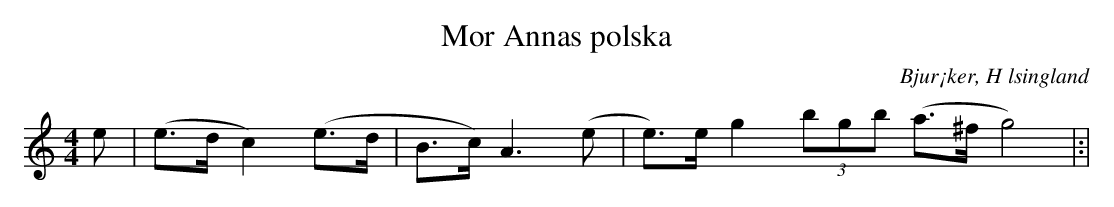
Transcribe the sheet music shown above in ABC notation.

X:1
T: Mor Annas polska
O: Bjur¡ker, H lsingland
M: 4/4
L: 1/8
K: Am
e|(e>d c2) (e>d|B>c) A3(e|e)>e g2 (3bgb (a>^f g4)|:|
|:|||:|
